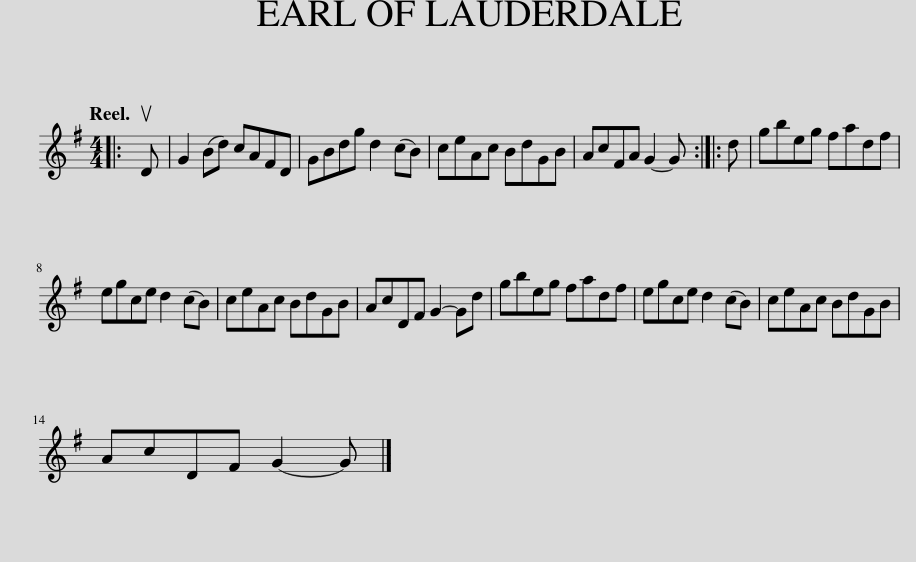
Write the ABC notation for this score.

X:1
L:1/8
Q:1/4=120
M:4/4
I:linebreak $
K:G
V:1 treble
V:1
|: uD | G2 (Bd) cAFD | GBdg d2 (cB) | ceAc BdGB | AcFA G2- G :: %5
 d | gbeg fadf |$ egce d2 (cB) | ceAc BdGB | AcDF G2- Gd | %10
 gbeg fadf | egce d2 (cB) | ceAc BdGB |$ AcDF G2- G |] %14
